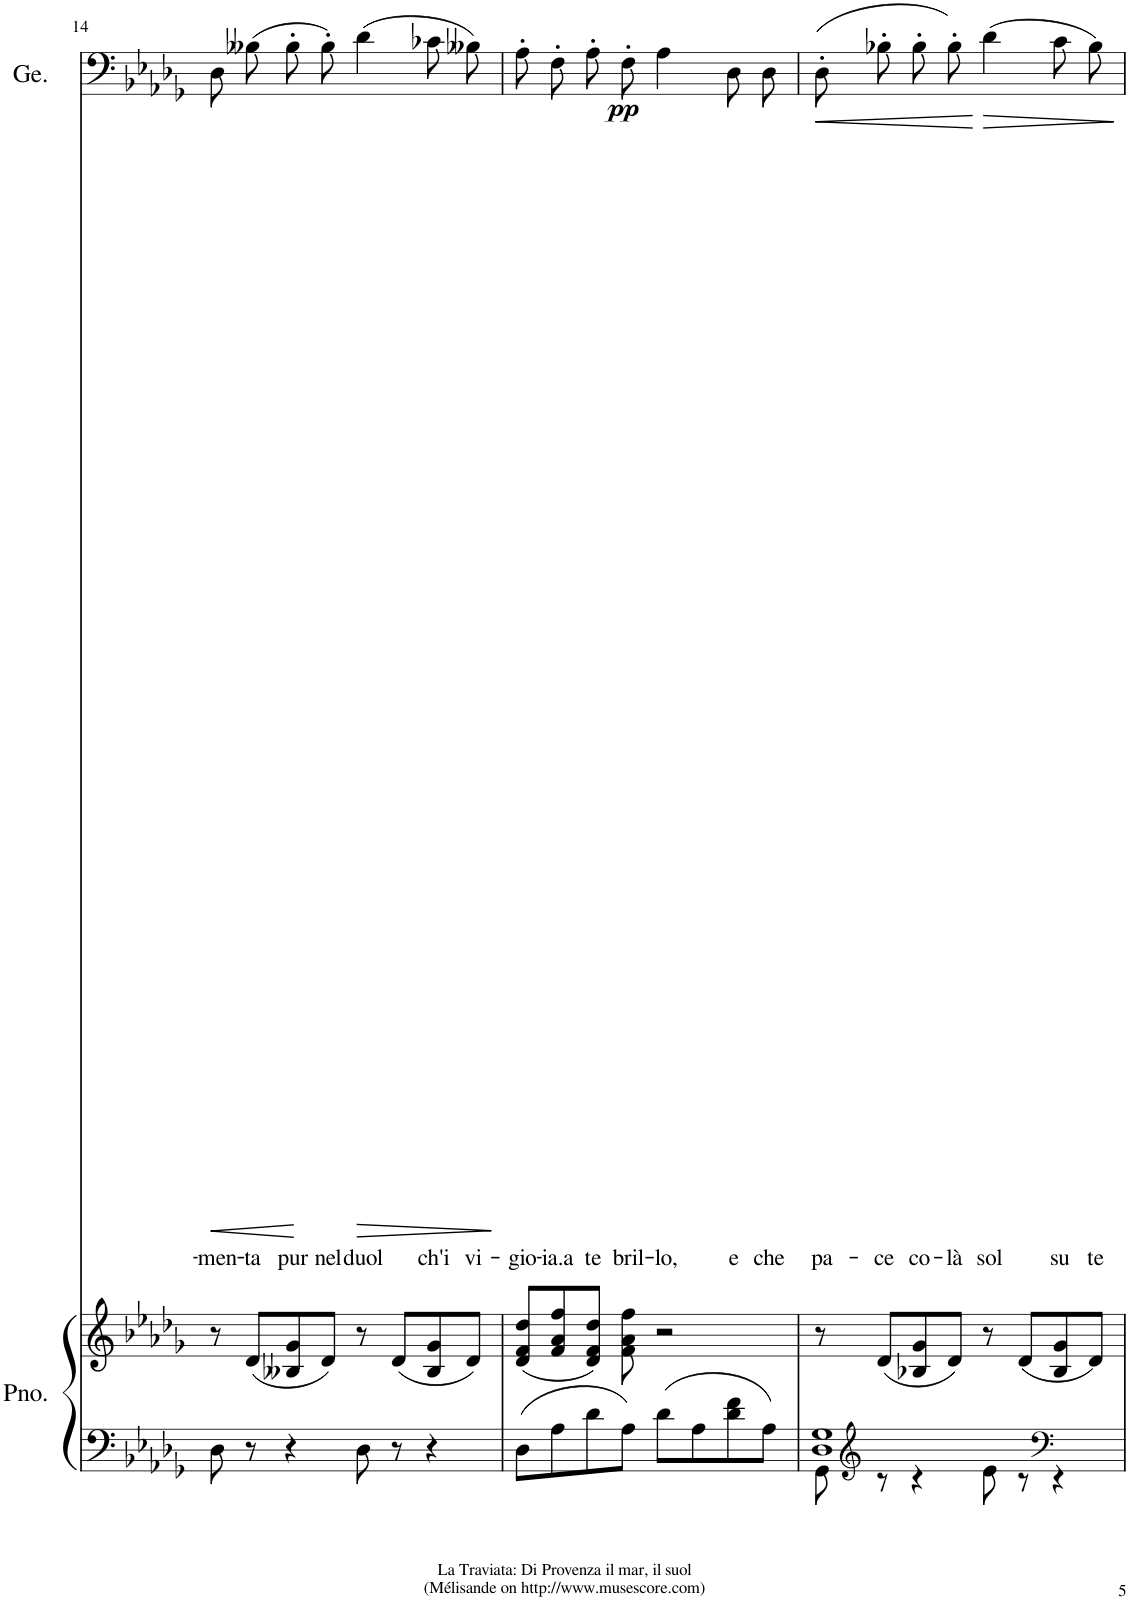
**kern	**kern	**kern	**text	**dynam
*part2	*part2	*part1	*part1	*part1
*staff3	*staff2	*staff1	*staff1	*staff1
*I"Piano	*	*I"Germont	*	*
*I'Pno.	*	*I'Ge.	*	*
!!LO:PB:g=z
*clefF4	*clefG2	*clefF4	*	*
*k[b-e-a-d-g-]	*k[b-e-a-d-g-]	*k[b-e-a-d-g-]	*	*
=14	=14	=14	=14	=14
!	!	!	!LO:LY:b	!LO:HP:b
8D-\	8r	8D-\	-men-	<
!	!	!	!LO:LY:b	!
8r	(8d-/L	(8B--X\	-ta	.
!	!	!	!LO:LY:b	!
4r	8B--X/ 8g-/	8B--'\	pur	.
!	!	!	!LO:LY:b	!
.	8d-/J)	8B--'\)	nel	[
!	!	!	!LO:LY:b	!LO:HP:b
8D-\	8r	(4d-\	duol	>
8r	(8d-/L	.	.	.
!	!	!	!LO:LY:b	!
4r	8B--/ 8g-/	8c-X\	ch'i	.
!	!	!	!LO:LY:b	!
.	8d-/J)	8B--X\)	vi-	.
.	.	.	.	]
=15	=15	=15	=15	=15
!	!	!	!LO:LY:b	!
8D-\L	(8d-/ 8f/ 8dd-/L	8A-'\	-gio-	.
!	!	!	!LO:LY:b	!LO:DY:b
8A-\	8f/ 8a-/ 8ff/	8F'\	-ia.a	pp
!	!	!	!LO:LY:b	!
8d-\	8d-/ 8f/ 8dd-/J)	8A-'\	te	.
!	!	!	!LO:LY:b	!
8A-\J	8f\ 8a-\ 8ff\	8F'\	bril-	.
!	!	!	!LO:LY:b	!
8d-\L	2r	4A-\	-lo,	.
8A-\	.	.	.	.
!	!	!	!LO:LY:b	!
8d-\ 8f\	.	8D-\	e	.
!	!	!	!LO:LY:b	!
8A-\J	.	8D-\	che	.
=16	=16	=16	=16	=16
*^	*	*	*	*
!	!	!	!	!LO:LY:b	!LO:HP:b
1D- 1G-	8GG-\	8r	(8D-'\	pa-	<
*clefG2	*	*	*	*	*
!	!	!	!	!LO:LY:b	!
.	8r	(8d-/L	8B-X'\	-ce	.
!	!	!	!	!LO:LY:b	!
.	4r	8B-X/ 8g-/	8B-'\	co-	.
!	!	!	!	!LO:LY:b	!
.	.	8d-/J)	8B-'\)	-là	.
!	!	!	!	!LO:LY:b	!LO:HP:n=1:b
.	8e-\	8r	(4d-\	sol	[ >
.	8r	(8d-/L	.	.	.
*clefF4	*	*	*	*	*
!	!	!	!	!LO:LY:b	!
.	4r	8B-/ 8g-/	8c\	su	.
!	!	!	!	!LO:LY:b	!
.	.	8d-/J)	8B-\)	te	.
*v	*v	*	*	*	*
.	.	.	.	]
=	=	=	=	=
*-	*-	*-	*-	*-
